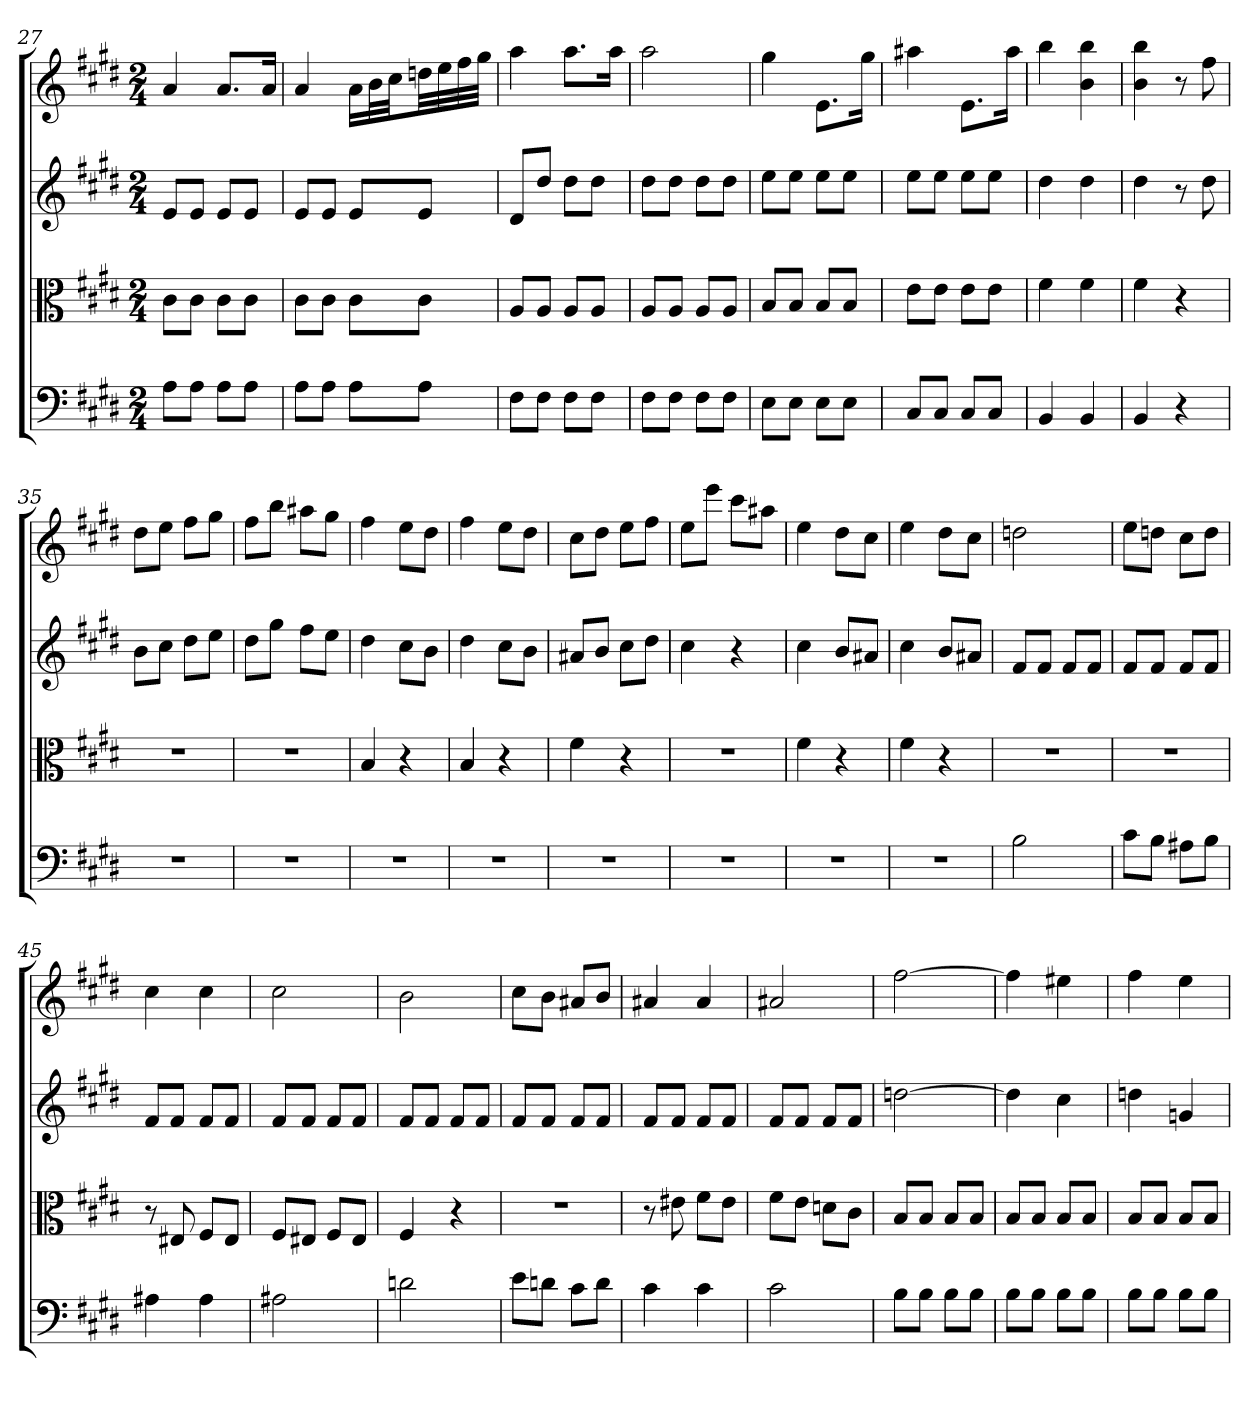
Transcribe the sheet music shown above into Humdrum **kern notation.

**kern	**kern	**kern	**kern
*part4	*part3	*part2	*part1
*staff4	*staff3	*staff2	*staff1
*clefF4	*clefC3	*	*
*k[f#c#g#d#]	*k[f#c#g#d#]	*k[f#c#g#d#]	*k[f#c#g#d#]
*E:	*E:	*E:	*E:
*M2/4	*M2/4	*M2/4	*M2/4
=27	=27	=27	=27
8A\L	8c#\L	8eL	4a
8A\J	8c#\J	8eJ	.
8A\L	8c#\L	8eL	8.aL
8A\J	8c#\J	8eJ	.
.	.	.	16aJk
=28	=28	=28	=28
8A\L	8c#\L	8eL	4a
8A\J	8c#\J	8eJ	.
8A\L	8c#\L	8eL	16aLL
.	.	.	32bL
.	.	.	32cc#JJ
8A\J	8c#\J	8eJ	32ddnLL
.	.	.	32ee
.	.	.	32ff#
.	.	.	32gg#JJJ
=29	=29	=29	=29
8F#\L	8A/L	8d#L	4aa
8F#\J	8A/J	8dd#J	.
8F#\L	8A/L	8dd#L	8.aaL
8F#\J	8A/J	8dd#J	.
.	.	.	16aaJk
=30	=30	=30	=30
8F#\L	8A/L	8dd#L	2aa
8F#\J	8A/J	8dd#J	.
8F#\L	8A/L	8dd#L	.
8F#\J	8A/J	8dd#J	.
=31	=31	=31	=31
8E\L	8B/L	8eeL	4gg#
8E\J	8B/J	8eeJ	.
8E\L	8B/L	8eeL	8.eL
8E\J	8B/J	8eeJ	.
.	.	.	16gg#Jk
=32	=32	=32	=32
8C#/L	8e\L	8eeL	4aa#X
8C#/J	8e\J	8eeJ	.
8C#/L	8e\L	8eeL	8.eL
8C#/J	8e\J	8eeJ	.
.	.	.	16aa#Jk
=33	=33	=33	=33
4BB	4f#	4dd#	4bb
4BB	4f#	4dd#	4b 4bb
=34	=34	=34	=34
4BB	4f#	4dd#	4b 4bb
4r	4r	8r	8r
.	.	8dd#	8ff#
=35	=35	=35	=35
2r	2r	8bL	8dd#L
.	.	8cc#J	8eeJ
.	.	8dd#L	8ff#L
.	.	8eeJ	8gg#J
=36	=36	=36	=36
2r	2r	8dd#L	8ff#L
.	.	8gg#J	8bbJ
.	.	8ff#L	8aa#XL
.	.	8eeJ	8gg#J
=37	=37	=37	=37
2r	4B	4dd#	4ff#
.	4r	8cc#L	8eeL
.	.	8bJ	8dd#J
=38	=38	=38	=38
2r	4B	4dd#	4ff#
.	4r	8cc#L	8eeL
.	.	8bJ	8dd#J
=39	=39	=39	=39
2r	4f#	8a#XL	8cc#L
.	.	8bJ	8dd#J
.	4r	8cc#L	8eeL
.	.	8dd#J	8ff#J
=40	=40	=40	=40
2r	2r	4cc#	8eeL
.	.	.	8eeeJ
.	.	4r	8ccc#L
.	.	.	8aa#XJ
=41	=41	=41	=41
2r	4f#	4cc#	4ee
.	4r	8bL	8dd#L
.	.	8a#XJ	8cc#J
=42	=42	=42	=42
2r	4f#	4cc#	4ee
.	4r	8bL	8dd#L
.	.	8a#XJ	8cc#J
=43	=43	=43	=43
2B	2r	8f#L	2ddn
.	.	8f#J	.
.	.	8f#L	.
.	.	8f#J	.
=44	=44	=44	=44
8c#\L	2r	8f#L	8eeL
8B\J	.	8f#J	8ddnJ
8A#X\L	.	8f#L	8cc#L
8B\J	.	8f#J	8ddJ
=45	=45	=45	=45
4A#X	8r	8f#L	4cc#
.	8E#X	8f#J	.
4A#	8F#/L	8f#L	4cc#
.	8E#/J	8f#J	.
=46	=46	=46	=46
2A#X	8F#/L	8f#L	2cc#
.	8E#X/J	8f#J	.
.	8F#/L	8f#L	.
.	8E#/J	8f#J	.
=47	=47	=47	=47
2dn	4F#	8f#L	2b
.	.	8f#J	.
.	4r	8f#L	.
.	.	8f#J	.
=48	=48	=48	=48
8e\L	2r	8f#L	8cc#L
8dn\J	.	8f#J	8bJ
8c#\L	.	8f#L	8a#XL
8d\J	.	8f#J	8bJ
=49	=49	=49	=49
4c#	8r	8f#L	4a#X
.	8e#X	8f#J	.
4c#	8f#\L	8f#L	4a#
.	8e#\J	8f#J	.
=50	=50	=50	=50
2c#	8f#\L	8f#L	2a#X
.	8e\J	8f#J	.
.	8dn\L	8f#L	.
.	8c#\J	8f#J	.
=51	=51	=51	=51
8B\L	8B/L	[2ddn	[2ff#
8B\J	8B/J	.	.
8B\L	8B/L	.	.
8B\J	8B/J	.	.
=52	=52	=52	=52
8B\L	8B/L	4dd]	4ff#]
8B\J	8B/J	.	.
8B\L	8B/L	4cc#	4ee#X
8B\J	8B/J	.	.
=53	=53	=53	=53
8B\L	8B/L	4ddn	4ff#
8B\J	8B/J	.	.
8B\L	8B/L	4gn	4ee
8B\J	8B/J	.	.
=	=	=	=
*-	*-	*-	*-
